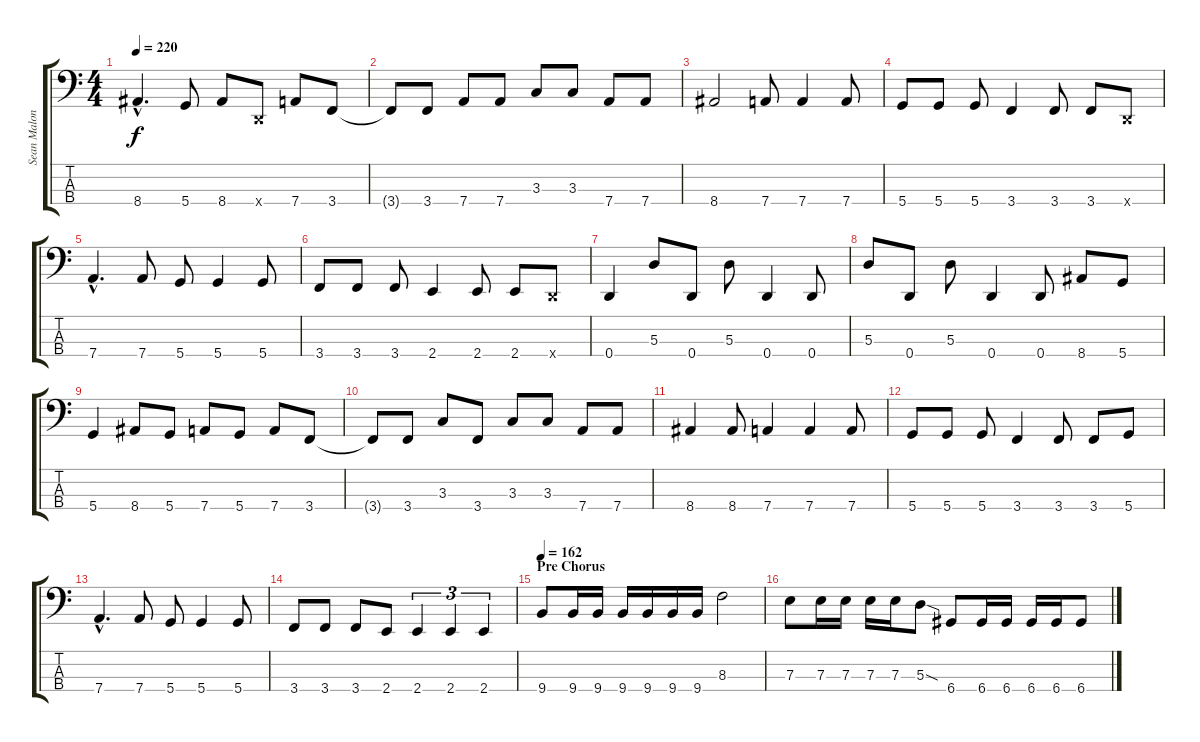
\track ("Sean Malone" "Sean Malon") {instrument fretlessbass}
\staff {score tabs}
\tuning (G2 D2 A1 D1) {hide}
\ts (4 4)
\tempo 220
\clef f4
\ks c
8.4{hac}.4{d dy f} 5.4.8 8.4.8 0.4{x}.8 7.4.8 3.4.8 |
3.4{t}.8 3.4.8 7.4.8 7.4.8 3.3.8 3.3.8 7.4.8 7.4.8 |
8.4.2 7.4.8 7.4.4 7.4.8 |
5.4.8 5.4.8 5.4.8 3.4.4 3.4.8 3.4.8 0.4{x}.8 |
7.4{hac}.4{d} 7.4.8 5.4.8 5.4.4 5.4.8 |
3.4.8 3.4.8 3.4.8 2.4.4 2.4.8 2.4.8 0.4{x}.8 |
0.4.4 5.3.8 0.4.8 5.3.8 0.4.4 0.4.8 |
5.3.8 0.4.8 5.3.8 0.4.4 0.4.8 8.4.8 5.4.8 |
5.4.4 8.4.8 5.4.8 7.4.8 5.4.8 7.4.8 3.4.8 |
3.4{t}.8 3.4.8 3.3.8 3.4.8 3.3.8 3.3.8 7.4.8 7.4.8 |
8.4.4 8.4.8 7.4.4 7.4.4 7.4.8 |
5.4.8 5.4.8 5.4.8 3.4.4 3.4.8 3.4.8 5.4.8 |
7.4{hac}.4{d} 7.4.8 5.4.8 5.4.4 5.4.8 |
3.4.8 3.4.8 3.4.8 2.4.8 2.4.4{tu (3 2)} 2.4.4{tu (3 2)} 2.4.4{tu (3 2)} |
\section ("" "Pre Chorus")
\tempo 162
9.4.8 9.4.16 9.4.16 9.4.16 9.4.16 9.4.16 9.4.16 8.3.2 |
7.3.8 7.3.16 7.3.16 7.3.16 7.3.16 5.3{sod}.8 6.4.8 6.4.16 6.4.16 6.4.16 6.4.16 6.4.8
